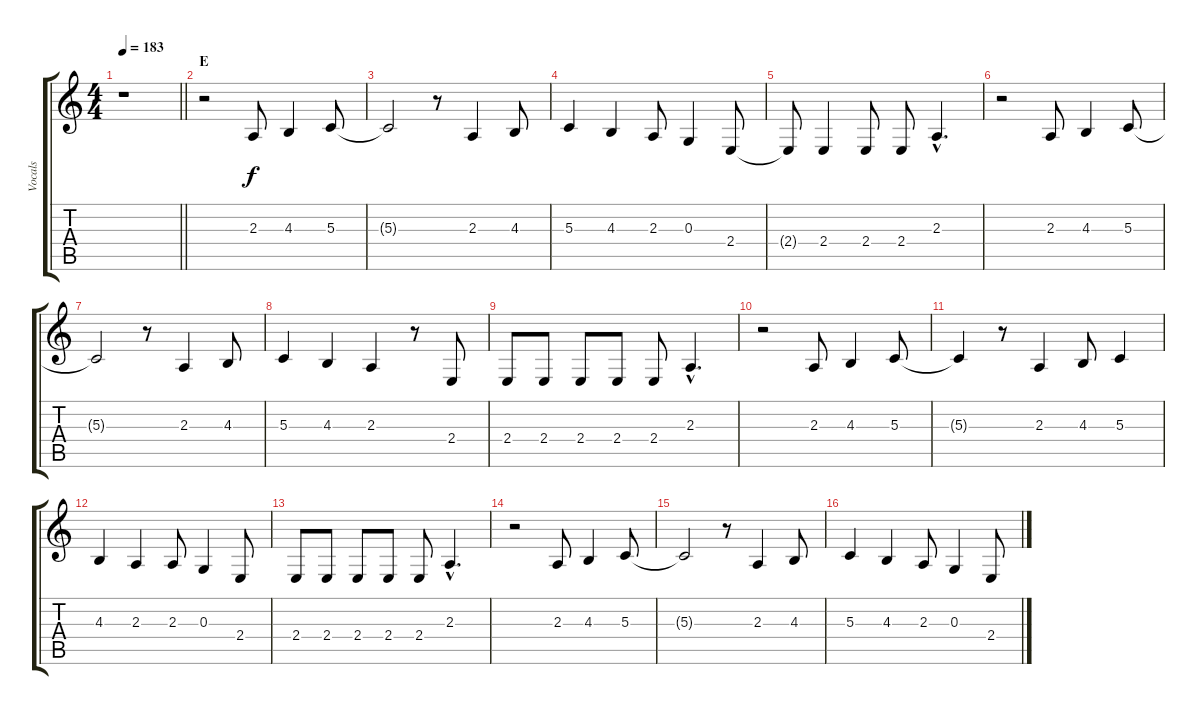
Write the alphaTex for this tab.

\track ("Vocals" "Vocals") {instrument baritonesax}
\staff {score tabs}
\tuning (E4 B3 G3 D3 A2 E2) {hide}
\ts (4 4)
\tempo 183
\clef g2
\barLineRight lightlight
\ks c
r.1{dy f} |
\section ("" "E")
r.2 2.3.8 4.3.4 5.3.8 |
5.3{t}.2 r.8 2.3.4 4.3.8 |
5.3.4 4.3.4 2.3.8 0.3.4 2.4.8 |
2.4{t}.8 2.4.4 2.4.8 2.4.8 2.3{hac}.4{d} |
r.2 2.3.8 4.3.4 5.3.8 |
5.3{t}.2 r.8 2.3.4 4.3.8 |
5.3.4 4.3.4 2.3.4 r.8 2.4.8 |
2.4.8 2.4.8 2.4.8 2.4.8 2.4.8 2.3{hac}.4{d} |
r.2 2.3.8 4.3.4 5.3.8 |
5.3{t}.4 r.8 2.3.4 4.3.8 5.3.4 |
4.3.4 2.3.4 2.3.8 0.3.4 2.4.8 |
2.4.8 2.4.8 2.4.8 2.4.8 2.4.8 2.3{hac}.4{d} |
r.2 2.3.8 4.3.4 5.3.8 |
5.3{t}.2 r.8 2.3.4 4.3.8 |
5.3.4 4.3.4 2.3.8 0.3.4 2.4.8
